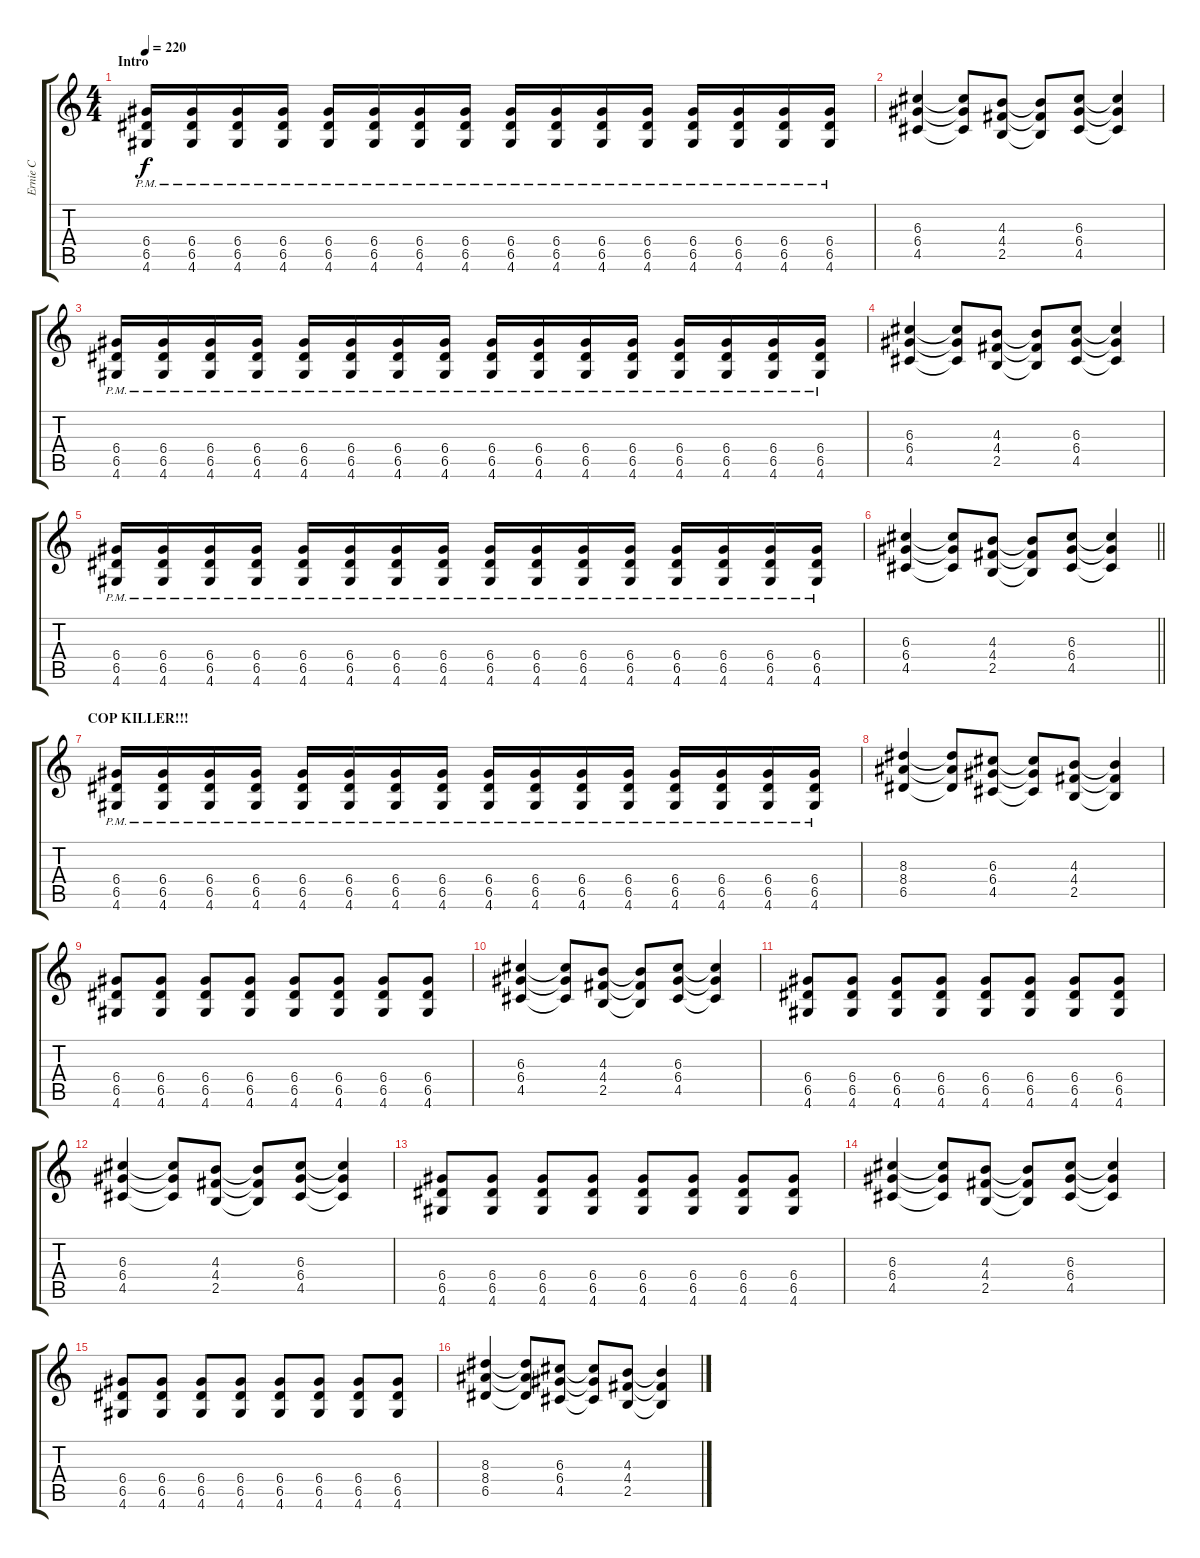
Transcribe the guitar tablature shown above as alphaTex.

\track ("Ernie C" "Ernie C") {instrument distortionguitar}
\staff {score tabs}
\tuning (E4 B3 G3 D3 A2 E2) {hide}
\ts (4 4)
\section ("" "Intro")
\tempo 220
\clef g2
\ks c
(6.4{pm} 6.5{pm} 4.6{pm}).16{dy f instrument distortionguitar} (6.4{pm} 6.5{pm} 4.6{pm}).16 (6.4{pm} 6.5{pm} 4.6{pm}).16 (6.4{pm} 6.5{pm} 4.6{pm}).16 (6.4{pm} 6.5{pm} 4.6{pm}).16 (6.4{pm} 6.5{pm} 4.6{pm}).16 (6.4{pm} 6.5{pm} 4.6{pm}).16 (6.4{pm} 6.5{pm} 4.6{pm}).16 (6.4{pm} 6.5{pm} 4.6{pm}).16 (6.4{pm} 6.5{pm} 4.6{pm}).16 (6.4{pm} 6.5{pm} 4.6{pm}).16 (6.4{pm} 6.5{pm} 4.6{pm}).16 (6.4{pm} 6.5{pm} 4.6{pm}).16 (6.4{pm} 6.5{pm} 4.6{pm}).16 (6.4{pm} 6.5{pm} 4.6{pm}).16 (6.4{pm} 6.5{pm} 4.6{pm}).16 |
(6.3 6.4 4.5).4 (6.3{t} 6.4{t} 4.5{t}).8 (4.3 4.4 2.5).8 (4.3{t} 4.4{t} 2.5{t}).8 (6.3 6.4 4.5).8 (6.3{t} 6.4{t} 4.5{t}).4 |
(6.4{pm} 6.5{pm} 4.6{pm}).16 (6.4{pm} 6.5{pm} 4.6{pm}).16 (6.4{pm} 6.5{pm} 4.6{pm}).16 (6.4{pm} 6.5{pm} 4.6{pm}).16 (6.4{pm} 6.5{pm} 4.6{pm}).16 (6.4{pm} 6.5{pm} 4.6{pm}).16 (6.4{pm} 6.5{pm} 4.6{pm}).16 (6.4{pm} 6.5{pm} 4.6{pm}).16 (6.4{pm} 6.5{pm} 4.6{pm}).16 (6.4{pm} 6.5{pm} 4.6{pm}).16 (6.4{pm} 6.5{pm} 4.6{pm}).16 (6.4{pm} 6.5{pm} 4.6{pm}).16 (6.4{pm} 6.5{pm} 4.6{pm}).16 (6.4{pm} 6.5{pm} 4.6{pm}).16 (6.4{pm} 6.5{pm} 4.6{pm}).16 (6.4{pm} 6.5{pm} 4.6{pm}).16 |
(6.3 6.4 4.5).4 (6.3{t} 6.4{t} 4.5{t}).8 (4.3 4.4 2.5).8 (4.3{t} 4.4{t} 2.5{t}).8 (6.3 6.4 4.5).8 (6.3{t} 6.4{t} 4.5{t}).4 |
(6.4{pm} 6.5{pm} 4.6{pm}).16 (6.4{pm} 6.5{pm} 4.6{pm}).16 (6.4{pm} 6.5{pm} 4.6{pm}).16 (6.4{pm} 6.5{pm} 4.6{pm}).16 (6.4{pm} 6.5{pm} 4.6{pm}).16 (6.4{pm} 6.5{pm} 4.6{pm}).16 (6.4{pm} 6.5{pm} 4.6{pm}).16 (6.4{pm} 6.5{pm} 4.6{pm}).16 (6.4{pm} 6.5{pm} 4.6{pm}).16 (6.4{pm} 6.5{pm} 4.6{pm}).16 (6.4{pm} 6.5{pm} 4.6{pm}).16 (6.4{pm} 6.5{pm} 4.6{pm}).16 (6.4{pm} 6.5{pm} 4.6{pm}).16 (6.4{pm} 6.5{pm} 4.6{pm}).16 (6.4{pm} 6.5{pm} 4.6{pm}).16 (6.4{pm} 6.5{pm} 4.6{pm}).16 |
\barLineRight lightlight
(6.3 6.4 4.5).4 (6.3{t} 6.4{t} 4.5{t}).8 (4.3 4.4 2.5).8 (4.3{t} 4.4{t} 2.5{t}).8 (6.3 6.4 4.5).8 (6.3{t} 6.4{t} 4.5{t}).4 |
\section ("" "COP KILLER!!!")
(6.4{pm} 6.5{pm} 4.6{pm}).16 (6.4{pm} 6.5{pm} 4.6{pm}).16 (6.4{pm} 6.5{pm} 4.6{pm}).16 (6.4{pm} 6.5{pm} 4.6{pm}).16 (6.4{pm} 6.5{pm} 4.6{pm}).16 (6.4{pm} 6.5{pm} 4.6{pm}).16 (6.4{pm} 6.5{pm} 4.6{pm}).16 (6.4{pm} 6.5{pm} 4.6{pm}).16 (6.4{pm} 6.5{pm} 4.6{pm}).16 (6.4{pm} 6.5{pm} 4.6{pm}).16 (6.4{pm} 6.5{pm} 4.6{pm}).16 (6.4{pm} 6.5{pm} 4.6{pm}).16 (6.4{pm} 6.5{pm} 4.6{pm}).16 (6.4{pm} 6.5{pm} 4.6{pm}).16 (6.4{pm} 6.5{pm} 4.6{pm}).16 (6.4{pm} 6.5{pm} 4.6{pm}).16 |
(8.3 8.4 6.5).4 (8.3{t} 8.4{t} 6.5{t}).8 (6.3 6.4 4.5).8 (6.3{t} 6.4{t} 4.5{t}).8 (4.3 4.4 2.5).8 (4.3{t} 4.4{t} 2.5{t}).4 |
(6.4 6.5 4.6).8 (6.4 6.5 4.6).8 (6.4 6.5 4.6).8 (6.4 6.5 4.6).8 (6.4 6.5 4.6).8 (6.4 6.5 4.6).8 (6.4 6.5 4.6).8 (6.4 6.5 4.6).8 |
(6.3 6.4 4.5).4 (6.3{t} 6.4{t} 4.5{t}).8 (4.3 4.4 2.5).8 (4.3{t} 4.4{t} 2.5{t}).8 (6.3 6.4 4.5).8 (6.3{t} 6.4{t} 4.5{t}).4 |
(6.4 6.5 4.6).8 (6.4 6.5 4.6).8 (6.4 6.5 4.6).8 (6.4 6.5 4.6).8 (6.4 6.5 4.6).8 (6.4 6.5 4.6).8 (6.4 6.5 4.6).8 (6.4 6.5 4.6).8 |
(6.3 6.4 4.5).4 (6.3{t} 6.4{t} 4.5{t}).8 (4.3 4.4 2.5).8 (4.3{t} 4.4{t} 2.5{t}).8 (6.3 6.4 4.5).8 (6.3{t} 6.4{t} 4.5{t}).4 |
(6.4 6.5 4.6).8 (6.4 6.5 4.6).8 (6.4 6.5 4.6).8 (6.4 6.5 4.6).8 (6.4 6.5 4.6).8 (6.4 6.5 4.6).8 (6.4 6.5 4.6).8 (6.4 6.5 4.6).8 |
(6.3 6.4 4.5).4 (6.3{t} 6.4{t} 4.5{t}).8 (4.3 4.4 2.5).8 (4.3{t} 4.4{t} 2.5{t}).8 (6.3 6.4 4.5).8 (6.3{t} 6.4{t} 4.5{t}).4 |
(6.4 6.5 4.6).8 (6.4 6.5 4.6).8 (6.4 6.5 4.6).8 (6.4 6.5 4.6).8 (6.4 6.5 4.6).8 (6.4 6.5 4.6).8 (6.4 6.5 4.6).8 (6.4 6.5 4.6).8 |
(8.3 8.4 6.5).4 (8.3{t} 8.4{t} 6.5{t}).8 (6.3 6.4 4.5).8 (6.3{t} 6.4{t} 4.5{t}).8 (4.3 4.4 2.5).8 (4.3{t} 4.4{t} 2.5{t}).4
